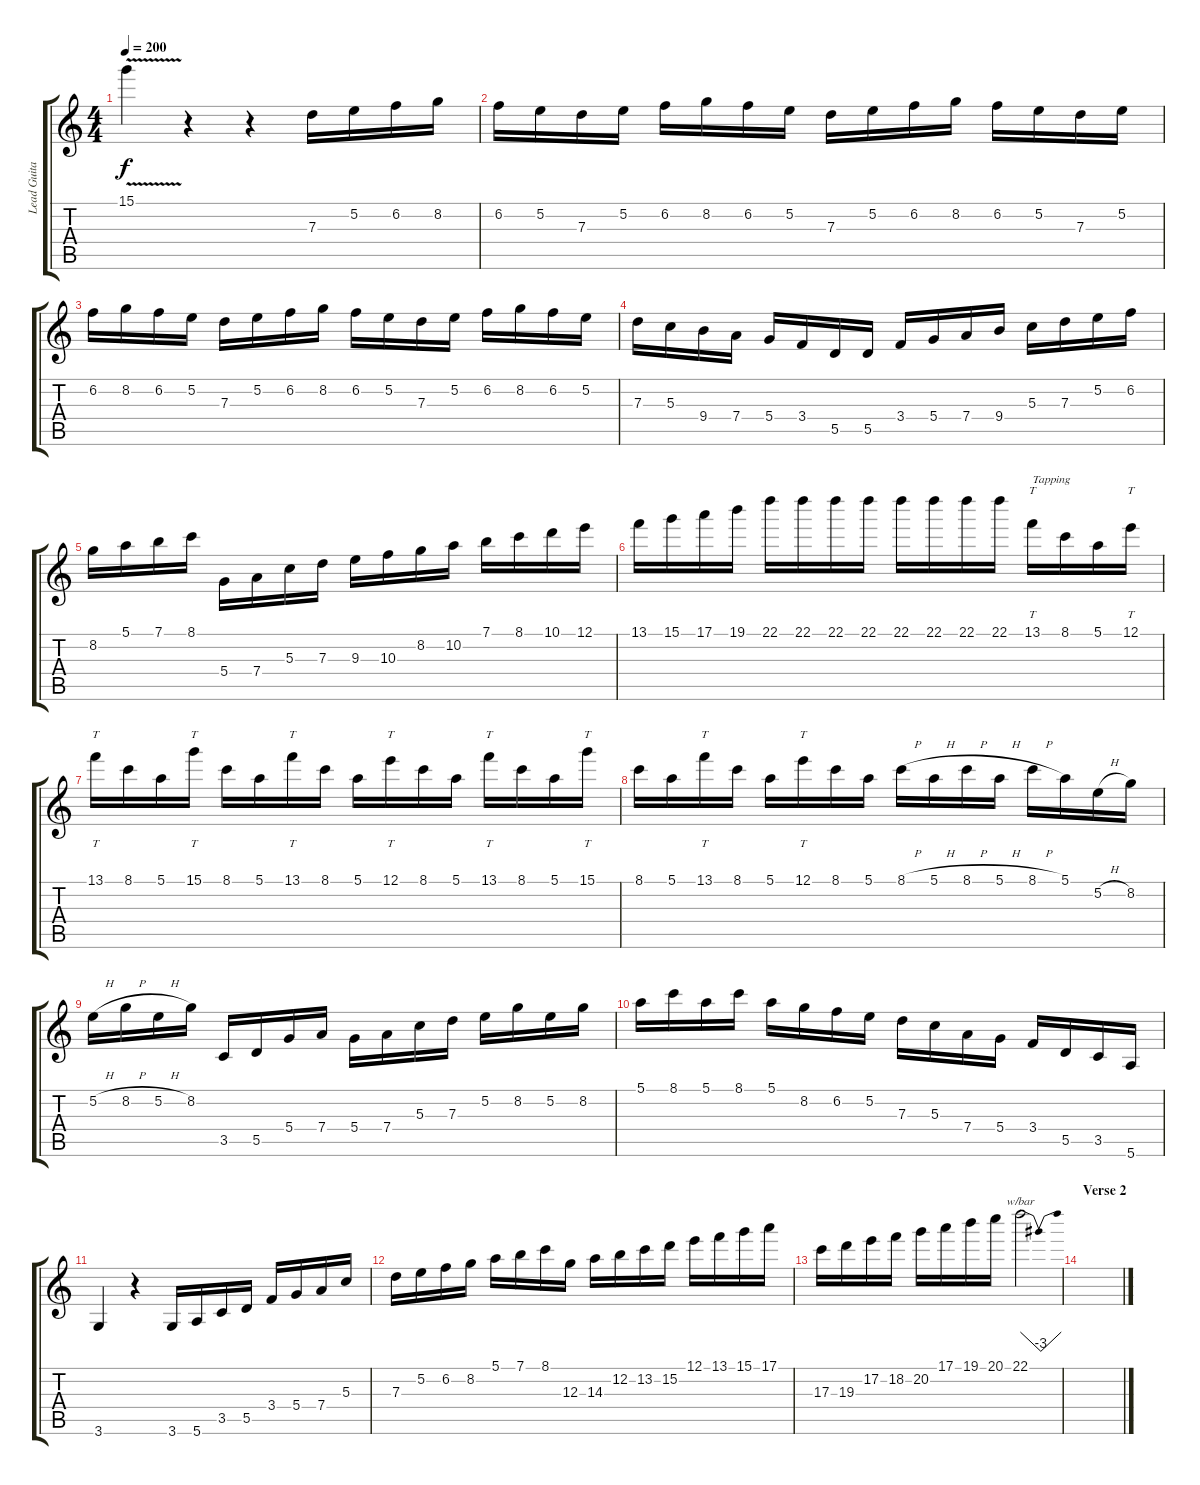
\track ("Lead Guitar" "Lead Guita") {instrument distortionguitar}
\staff {score tabs}
\tuning (E4 B3 G3 D3 A2 E2) {hide}
\ts (4 4)
\tempo 200
\clef g2
\ks c
15.1{v}.4{dy f} r.4 r.4 7.3.16 5.2.16 6.2.16 8.2.16 |
6.2.16 5.2.16 7.3.16 5.2.16 6.2.16 8.2.16 6.2.16 5.2.16 7.3.16 5.2.16 6.2.16 8.2.16 6.2.16 5.2.16 7.3.16 5.2.16 |
6.2.16 8.2.16 6.2.16 5.2.16 7.3.16 5.2.16 6.2.16 8.2.16 6.2.16 5.2.16 7.3.16 5.2.16 6.2.16 8.2.16 6.2.16 5.2.16 |
7.3.16 5.3.16 9.4.16 7.4.16 5.4.16 3.4.16 5.5.16 5.5.16 3.4.16 5.4.16 7.4.16 9.4.16 5.3.16 7.3.16 5.2.16 6.2.16 |
8.2.16 5.1.16 7.1.16 8.1.16 5.4.16 7.4.16 5.3.16 7.3.16 9.3.16 10.3.16 8.2.16 10.2.16 7.1.16 8.1.16 10.1.16 12.1.16 |
13.1.16 15.1.16 17.1.16 19.1.16 22.1.16 22.1.16 22.1.16 22.1.16 22.1.16 22.1.16 22.1.16 22.1.16 13.1.16{tt txt "Tapping"} 8.1.16 5.1.16 12.1.16{tt} |
13.1.16{tt} 8.1.16 5.1.16 15.1.16{tt} 8.1.16 5.1.16 13.1.16{tt} 8.1.16 5.1.16 12.1.16{tt} 8.1.16 5.1.16 13.1.16{tt} 8.1.16 5.1.16 15.1.16{tt} |
8.1.16 5.1.16 13.1.16{tt} 8.1.16 5.1.16 12.1.16{tt} 8.1.16 5.1.16 8.1{h}.16 5.1{h}.16 8.1{h}.16 5.1{h}.16 8.1{h}.16 5.1.16 5.2{h}.16 8.2.16 |
5.2{h}.16 8.2{h}.16 5.2{h}.16 8.2.16 3.5.16 5.5.16 5.4.16 7.4.16 5.4.16 7.4.16 5.3.16 7.3.16 5.2.16 8.2.16 5.2.16 8.2.16 |
5.1.16 8.1.16 5.1.16 8.1.16 5.1.16 8.2.16 6.2.16 5.2.16 7.3.16 5.3.16 7.4.16 5.4.16 3.4.16 5.5.16 3.5.16 5.6.16 |
3.6.4 r.4 3.6.16 5.6.16 3.5.16 5.5.16 3.4.16 5.4.16 7.4.16 5.3.16 |
7.3.16 5.2.16 6.2.16 8.2.16 5.1.16 7.1.16 8.1.16 12.3.16 14.3.16 12.2.16 13.2.16 15.2.16 12.1.16 13.1.16 15.1.16 17.1.16 |
17.3.16 19.3.16 17.2.16 18.2.16 20.2.16 17.1.16 19.1.16 20.1.16 22.1.2{tbe (dip default 0 0 30 -12 60 0)} |
\section ("" "Verse 2")
